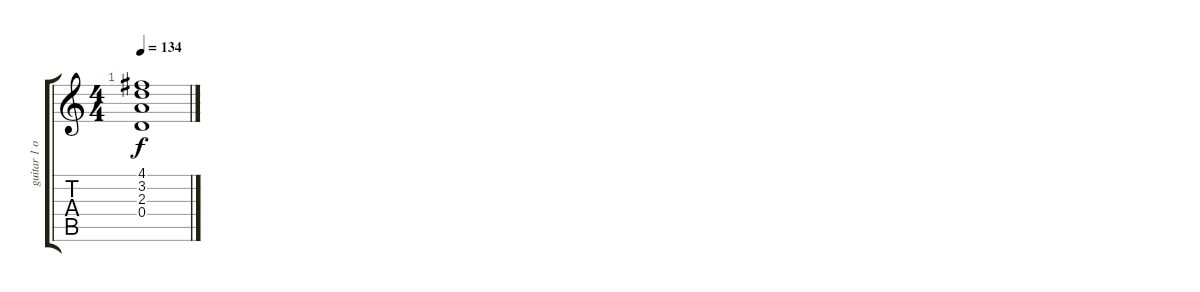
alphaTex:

\track ("guitar 1 open G" "guitar 1 o") {instrument electricguitarjazz}
\staff {score tabs}
\tuning (D4 B3 G3 D3 B2 G2) {hide}
\ts (4 4)
\tempo 134
\clef g2
\ks c
(4.1 3.2 2.3 0.4).1{dy f}
